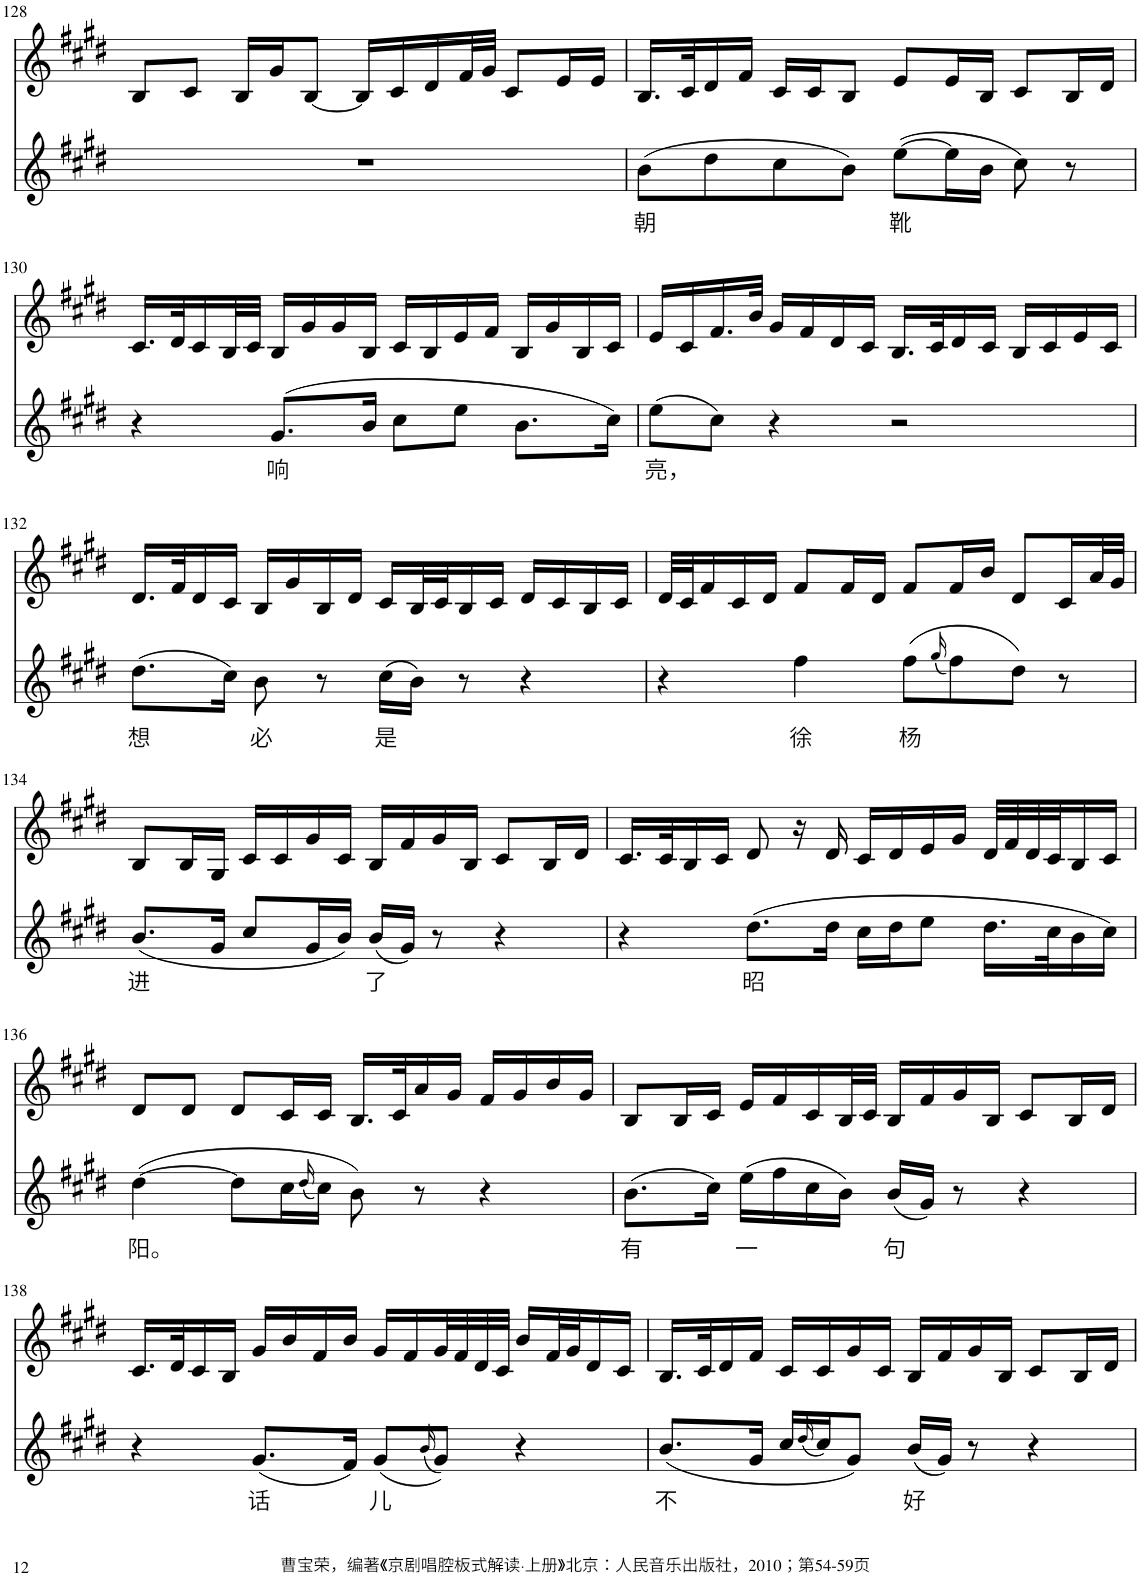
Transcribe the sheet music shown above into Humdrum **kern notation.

**kern	**text	**kern
*part2	*part2	*part1
*staff2	*staff2	*staff1
*I"Piano	*	*I"Piano
*I'Pno	*	*I'Pno
!!LO:PB:g=z
*clefG2	*	*clefG2
*k[f#c#g#d#]	*	*k[f#c#g#d#]
*M4/4	*	*M4/4
=128	=128	=128
1r	.	8B/L
.	.	8c#/J
.	.	16B/LL
.	.	16g#/J
.	.	[8B/J
.	.	16B/LL]
.	.	16c#/
.	.	16d#/
.	.	32f#/L
.	.	32g#/JJJ
.	.	8c#/L
.	.	16e/L
.	.	16e/JJ
=129	=129	=129
!	!LO:LY:b	!
(8b\L	朝	16.B/LL
.	.	32c#/K
8dd#\	.	16d#/
.	.	16f#/JJ
8cc#\	.	16c#/LL
.	.	16c#/J
8b\J)	.	8B/J
!	!LO:LY:b	!
([8ee\L	靴	8e/L
16ee\L]	.	16e/L
16b\JJ	.	16B/JJ
8cc#\)	.	8c#/L
8r	.	16B/L
.	.	16d#/JJ
!!LO:LB:g=z
=130	=130	=130
4r	.	16.c#/LL
.	.	32d#/K
.	.	16c#/
.	.	32B/L
.	.	32c#/JJJ
!	!LO:LY:b	!
(8.g#/L	响	16B/LL
.	.	16g#/
.	.	16g#/
16b/Jk	.	16B/JJ
8cc#\L	.	16c#/LL
.	.	16B/
8ee\J	.	16e/
.	.	16f#/JJ
8.b\L	.	16B/LL
.	.	16g#/
.	.	16B/
16cc#\Jk)	.	16c#/JJ
=131	=131	=131
!	!LO:LY:b	!
(8ee\L	亮，	16e/LL
.	.	16c#/
8cc#\J)	.	16.f#/
.	.	32b/JJk
4r	.	16g#/LL
.	.	16f#/
.	.	16d#/
.	.	16c#/JJ
2r	.	16.B/LL
.	.	32c#/K
.	.	16d#/
.	.	16c#/JJ
.	.	16B/LL
.	.	16c#/
.	.	16e/
.	.	16c#/JJ
!!LO:LB:g=z
=132	=132	=132
!	!LO:LY:b	!
(8.dd#\L	想	16.d#/LL
.	.	32f#/K
.	.	16d#/
16cc#\Jk)	.	16c#/JJ
!	!LO:LY:b	!
8b\	必	16B/LL
.	.	16g#/
8r	.	16B/
.	.	16d#/JJ
!	!LO:LY:b	!
(16cc#\LL	是	16c#/LL
16b\JJ)	.	32B/L
.	.	32c#/J
8r	.	16B/
.	.	16c#/JJ
4r	.	16d#/LL
.	.	16c#/
.	.	16B/
.	.	16c#/JJ
=133	=133	=133
4r	.	32d#/LLL
.	.	32c#/J
.	.	16f#/
.	.	16c#/
.	.	16d#/JJ
!	!LO:LY:b	!
4ff#\	徐	8f#/L
.	.	16f#/L
.	.	16d#/JJ
!	!LO:LY:b	!
(8ff#\L	杨	8f#/L
(16qgg#/	.	.
8ff#\)	.	16f#/L
.	.	16b/JJ
8dd#\J)	.	8d#/L
8r	.	16c#/L
.	.	32a/L
.	.	32g#/JJJ
!!LO:LB:g=z
=134	=134	=134
!	!LO:LY:b	!
(8.b/L	进	8B/L
.	.	16B/L
16g#/Jk	.	16G#/JJ
8cc#/L	.	16c#/LL
.	.	16c#/
16g#/L	.	16g#/
16b/JJ)	.	16c#/JJ
!	!LO:LY:b	!
(16b/LL	了	16B/LL
16g#/JJ)	.	16f#/
8r	.	16g#/
.	.	16B/JJ
4r	.	8c#/L
.	.	16B/L
.	.	16d#/JJ
=135	=135	=135
4r	.	16.c#/LL
.	.	32c#/K
.	.	16B/
.	.	16c#/JJ
!	!LO:LY:b	!
(8.dd#\L	昭	8d#/
.	.	16r
16dd#\Jk	.	16d#/
16cc#\LL	.	16c#/LL
16dd#\J	.	16d#/
8ee\J	.	16e/
.	.	16g#/JJ
16.dd#\LL	.	32d#/LLL
.	.	32f#/
.	.	32d#/
32cc#\K	.	32c#/J
16b\	.	16B/
16cc#\JJ)	.	16c#/JJ
!!LO:LB:g=z
=136	=136	=136
!	!LO:LY:b	!
([4dd#\	阳。	8d#/L
.	.	8d#/J
8dd#\L]	.	8d#/L
16cc#\L	.	16c#/L
(16qdd#/	.	.
16cc#\JJ)	.	16c#/JJ
8b\)	.	16.B/LL
.	.	32c#/K
8r	.	16a/
.	.	16g#/JJ
4r	.	16f#/LL
.	.	16g#/
.	.	16b/
.	.	16g#/JJ
=137	=137	=137
!	!LO:LY:b	!
(8.b\L	有	8B/L
.	.	16B/L
16cc#\Jk)	.	16c#/JJ
!	!LO:LY:b	!
(16ee\LL	一	16e/LL
16ff#\	.	16f#/
16cc#\	.	16c#/
16b\JJ)	.	32B/L
.	.	32c#/JJJ
!	!LO:LY:b	!
(16b/LL	句	16B/LL
16g#/JJ)	.	16f#/
8r	.	16g#/
.	.	16B/JJ
4r	.	8c#/L
.	.	16B/L
.	.	16d#/JJ
!!LO:LB:g=z
=138	=138	=138
4r	.	16.c#/LL
.	.	32d#/K
.	.	16c#/
.	.	16B/JJ
!	!LO:LY:b	!
(8.g#/L	话	16g#/LL
.	.	16b/
.	.	16f#/
16f#/Jk)	.	16b/JJ
!	!LO:LY:b	!
(8g#/L	儿	16g#/LL
.	.	16f#/
(16qb/	.	.
8g#/J))	.	32g#/L
.	.	32f#/
.	.	32d#/
.	.	32c#/JJJ
4r	.	16b/LL
.	.	32f#/L
.	.	32g#/J
.	.	16d#/
.	.	16c#/JJ
=139	=139	=139
!	!LO:LY:b	!
(8.b/L	不	16.B/LL
.	.	32c#/K
.	.	16d#/
16g#/Jk	.	16f#/JJ
16cc#/LL	.	16c#/LL
(16qdd#/	.	.
16cc#/J)	.	16c#/
8g#/J)	.	16g#/
.	.	16c#/JJ
!	!LO:LY:b	!
(16b/LL	好	16B/LL
16g#/JJ)	.	16f#/
8r	.	16g#/
.	.	16B/JJ
4r	.	8c#/L
.	.	16B/L
.	.	16d#/JJ
=	=	=
*-	*-	*-
